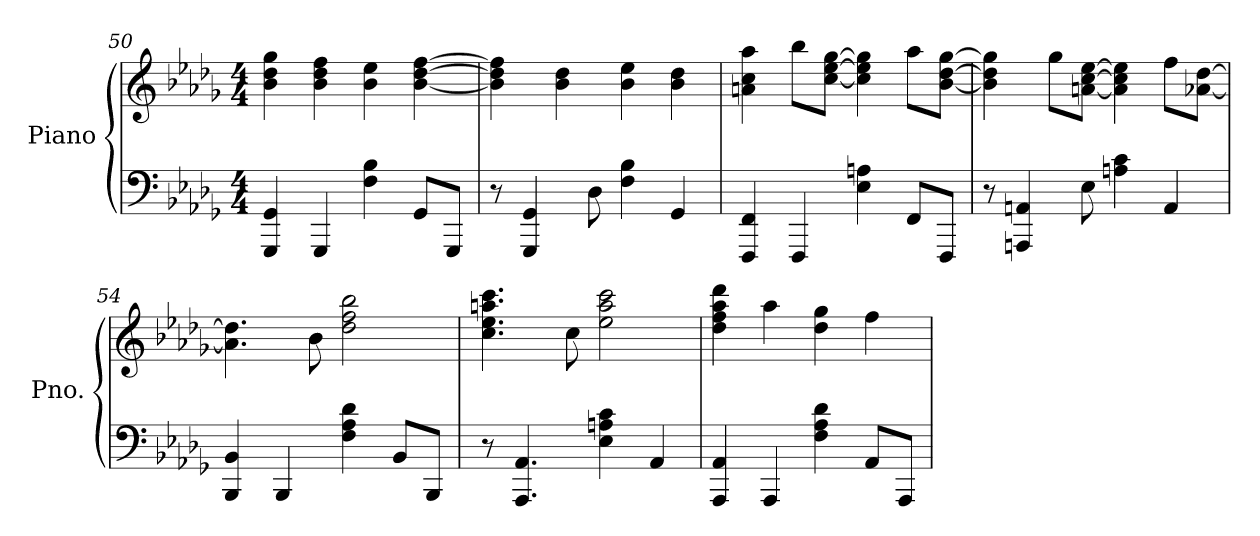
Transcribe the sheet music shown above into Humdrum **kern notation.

**kern	**kern
*part1	*part1
*staff2	*staff1
*I"Piano	*
*I'Pno.	*
*clefF4	*clefG2
*k[b-e-a-d-g-]	*k[b-e-a-d-g-]
*M4/4	*M4/4
=50	=50
4GGG-/ 4GG-/	4b-\ 4dd-\ 4gg-\
4GGG-/	4b-\ 4dd-\ 4ff\
4F\ 4B-\	4b-\ 4ee-\
8GG-/L	[4b-\ [4dd-\ [4ff\
8GGG-/J	.
=51	=51
8r	4b-\] 4dd-\] 4ff\]
4GGG-/ 4GG-/	.
.	4b-\ 4dd-\
8D-\	.
4F\ 4B-\	4b-\ 4ee-\
4GG-/	4b-\ 4dd-\
!!LO:LB:g=z
=52	=52
4FFF/ 4FF/	4an\ 4cc\ 4aa-\
4FFF/	8bb-\L
.	[8cc\ [8ee-\ [8gg-\J
4E-\ 4An\	4cc\] 4ee-\] 4gg-\]
8FF/L	8aa-\L
8FFF/J	[8b-\ [8dd-\ [8gg-\J
=53	=53
8r	4b-\] 4dd-\] 4gg-\]
4AAAn/ 4AAn/	.
.	8gg-\L
8E-\	[8an\ [8cc\ [8ee-\J
4An\ 4c\	4a\] 4cc\] 4ee-\]
4AA/	8ff\L
.	[8a-X\ [8dd-\J
=54	=54
4BBB-/ 4BB-/	4.a-\] 4.dd-\]
4BBB-/	.
.	8b-\
4F\ 4A-\ 4d-\	2dd-\ 2ff\ 2bb-\
8BB-/L	.
8BBB-/J	.
=55	=55
8r	4.cc\ 4.ee-\ 4.aan\ 4.ccc\
4.AAA-/ 4.AA-/	.
.	8cc\
4E-\ 4An\ 4c\	2ee-\ 2aa\ 2ccc\
4AA-/	.
=56	=56
4AAA-/ 4AA-/	4dd-\ 4ff\ 4aa-\ 4ddd-\
4AAA-/	4aa-\
4F\ 4A-\ 4d-\	4dd-\ 4gg-\
8AA-/L	4ff\
8AAA-/J	.
=	=
*-	*-
